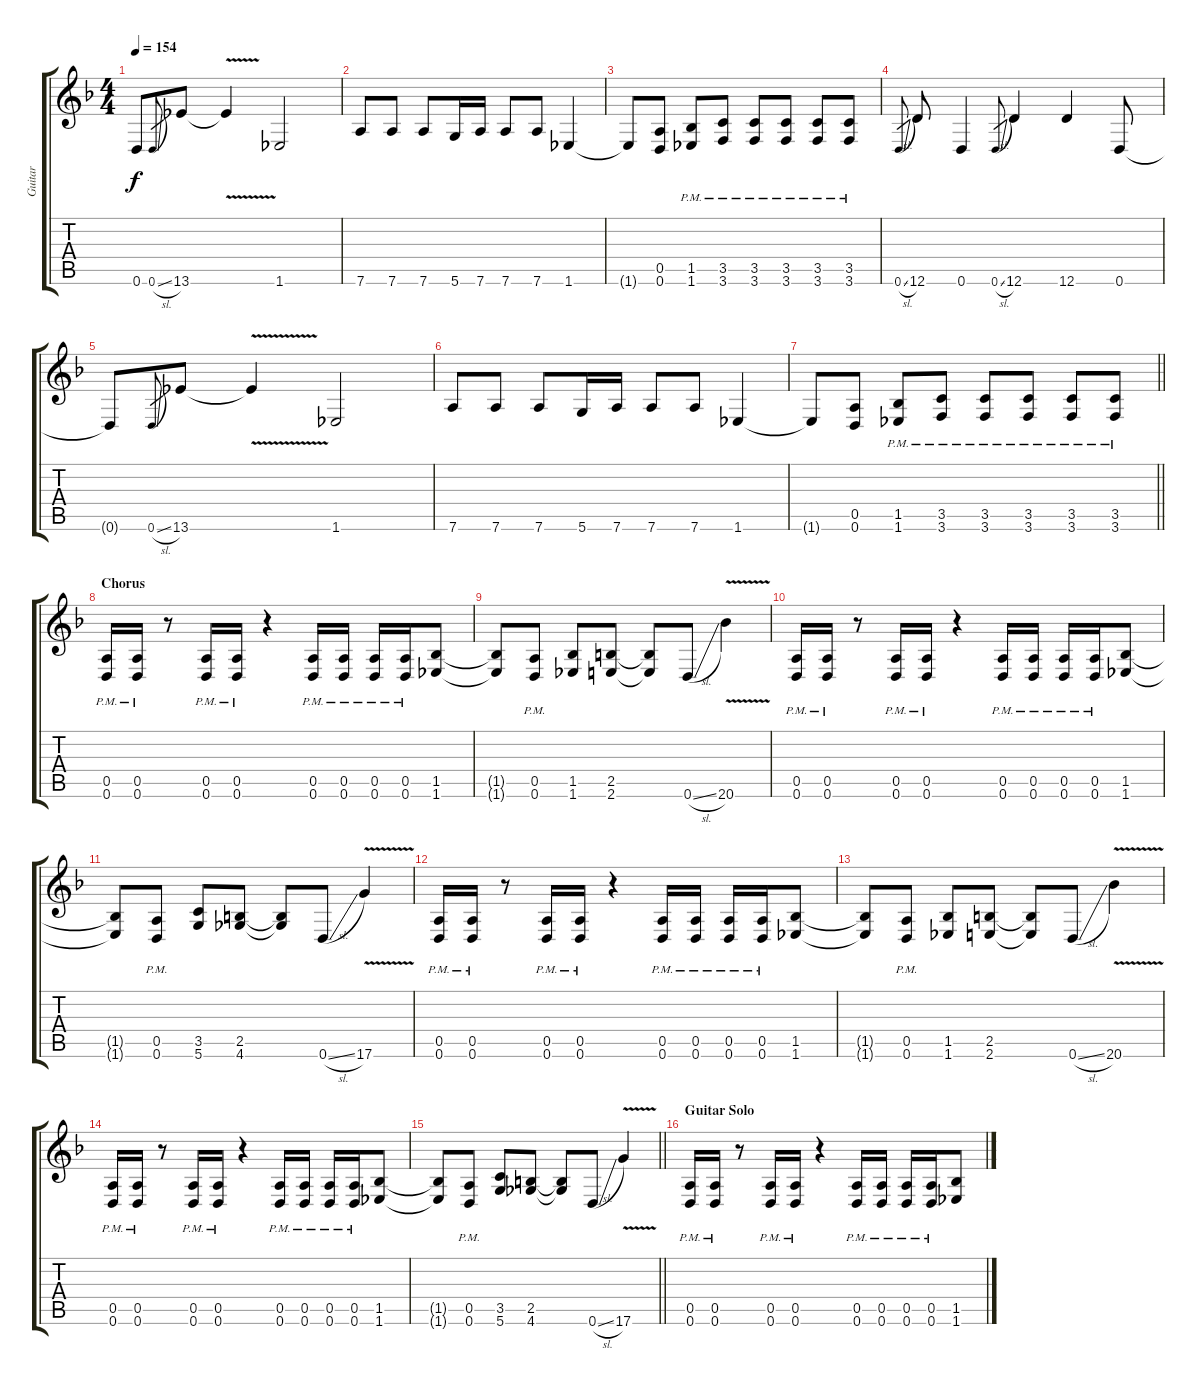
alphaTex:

\track ("Guitar" "Guitar") {instrument distortionguitar}
\staff {score tabs}
\tuning (E4 B3 G3 D3 A2 D2) {hide}
\ts (4 4)
\tempo 154
\clef g2
\ks dminor
0.6{t}.8{dy f} 0.6{sl}.8{gr} 13.6.8 13.6{v t}.4 1.6.2 |
7.6.8 7.6.8 7.6.8 5.6.16 7.6.16 7.6.8 7.6.8 1.6.4 |
1.6{t}.8 (0.5 0.6).8 (1.5{pm} 1.6{pm}).8 (3.5{pm} 3.6{pm}).8 (3.5{pm} 3.6{pm}).8 (3.5{pm} 3.6{pm}).8 (3.5{pm} 3.6{pm}).8 (3.5{pm} 3.6{pm}).8 |
0.6{sl}.8{gr} 12.6.8 0.6.4 0.6{sl}.8{gr} 12.6.4 12.6.4 0.6.8 |
0.6{t}.8 0.6{sl}.8{gr} 13.6.8 13.6{v t}.4 1.6.2 |
7.6.8 7.6.8 7.6.8 5.6.16 7.6.16 7.6.8 7.6.8 1.6.4 |
\barLineRight lightlight
1.6{t}.8 (0.5 0.6).8 (1.5{pm} 1.6{pm}).8 (3.5{pm} 3.6{pm}).8 (3.5{pm} 3.6{pm}).8 (3.5{pm} 3.6{pm}).8 (3.5{pm} 3.6{pm}).8 (3.5{pm} 3.6{pm}).8 |
\section ("" "Chorus")
(0.5{pm} 0.6{pm}).16 (0.5{pm} 0.6{pm}).16 r.8 (0.5{pm} 0.6{pm}).16 (0.5{pm} 0.6{pm}).16 r.4 (0.5{pm} 0.6{pm}).16 (0.5{pm} 0.6{pm}).16 (0.5{pm} 0.6{pm}).16 (0.5{pm} 0.6{pm}).16 (1.5 1.6).8 |
(1.5{t} 1.6{t}).8 (0.5{pm} 0.6{pm}).8 (1.5 1.6).8 (2.5 2.6).8 (2.5{t} 2.6{t}).8 0.6{sl}.8 20.6{v}.4 |
(0.5{pm} 0.6{pm}).16 (0.5{pm} 0.6{pm}).16 r.8 (0.5{pm} 0.6{pm}).16 (0.5{pm} 0.6{pm}).16 r.4 (0.5{pm} 0.6{pm}).16 (0.5{pm} 0.6{pm}).16 (0.5{pm} 0.6{pm}).16 (0.5{pm} 0.6{pm}).16 (1.5 1.6).8 |
(1.5{t} 1.6{t}).8 (0.5{pm} 0.6{pm}).8 (3.5 5.6).8 (2.5 4.6).8 (2.5{t} 4.6{t}).8 0.6{sl}.8 17.6{v}.4 |
(0.5{pm} 0.6{pm}).16 (0.5{pm} 0.6{pm}).16 r.8 (0.5{pm} 0.6{pm}).16 (0.5{pm} 0.6{pm}).16 r.4 (0.5{pm} 0.6{pm}).16 (0.5{pm} 0.6{pm}).16 (0.5{pm} 0.6{pm}).16 (0.5{pm} 0.6{pm}).16 (1.5 1.6).8 |
(1.5{t} 1.6{t}).8 (0.5{pm} 0.6{pm}).8 (1.5 1.6).8 (2.5 2.6).8 (2.5{t} 2.6{t}).8 0.6{sl}.8 20.6{v}.4 |
(0.5{pm} 0.6{pm}).16 (0.5{pm} 0.6{pm}).16 r.8 (0.5{pm} 0.6{pm}).16 (0.5{pm} 0.6{pm}).16 r.4 (0.5{pm} 0.6{pm}).16 (0.5{pm} 0.6{pm}).16 (0.5{pm} 0.6{pm}).16 (0.5{pm} 0.6{pm}).16 (1.5 1.6).8 |
\barLineRight lightlight
(1.5{t} 1.6{t}).8 (0.5{pm} 0.6{pm}).8 (3.5 5.6).8 (2.5 4.6).8 (2.5{t} 4.6{t}).8 0.6{sl}.8 17.6{v}.4 |
\section ("" "Guitar Solo")
(0.5{pm} 0.6{pm}).16 (0.5{pm} 0.6{pm}).16 r.8 (0.5{pm} 0.6{pm}).16 (0.5{pm} 0.6{pm}).16 r.4 (0.5{pm} 0.6{pm}).16 (0.5{pm} 0.6{pm}).16 (0.5{pm} 0.6{pm}).16 (0.5{pm} 0.6{pm}).16 (1.5 1.6).8
